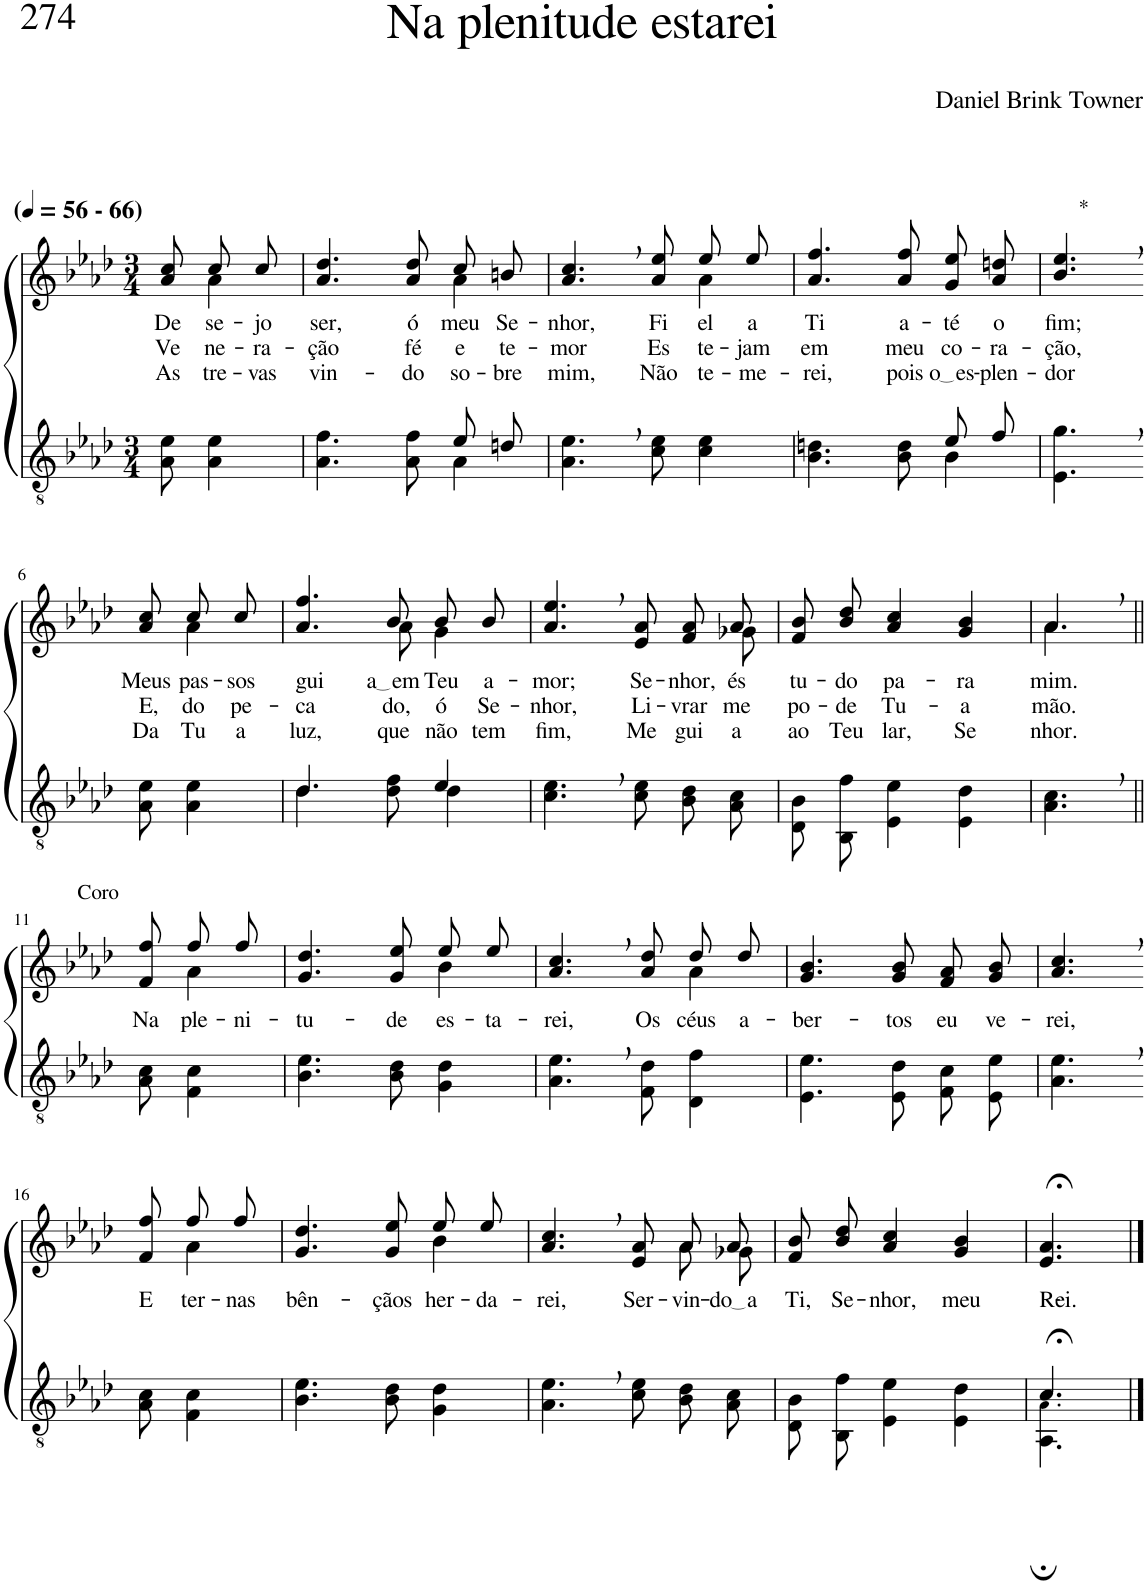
**kern	**kern	**text	**text	**text
*part2	*part1	*part1	*part1	*part1
*staff2	*staff1	*staff1	*staff1	*staff1
*I"Parte III e IV	*I"Parte I e II	*	*	*
*clefGv2	*clefG2	*	*	*
*Trd3c5	*Trd3c5	*	*	*
*k[b-e-a-d-]	*k[b-e-a-d-]	*	*	*
*M3/4	*M3/4	*	*	*
*MM56	*MM56	*	*	*
=1	=1	=1	=1	=1
!	!LO:TX:a:B:t=(	!	!	!
!	!LO:TX:a:B:t=- 66)	!	!	!
!	!	!LO:LY:b	!LO:LY:b	!LO:LY:b
*	*^	*	*	*
8A-\ 8e-\	8a-/ 8cc/	8ryy	De-	Ve-	As
!	!	!	!LO:LY:b	!LO:LY:b	!LO:LY:b
4A-\ 4e-\	8cc/L	4a-\	-se-	ne-	tre-
!	!	!	!LO:LY:b	!LO:LY:b	!LO:LY:b
.	8cc/J	.	-jo	-ra-	-vas
=2	=2	=2	=2	=2	=2
*^	*	*	*	*	*
!	!	!	!	!LO:LY:b	!LO:LY:b	!LO:LY:b
2ryy	4.A-\ 4.f\	4.a-/ 4.dd-/	2ryy	ser,	-ção	vin-
!	!	!	!	!LO:LY:b	!LO:LY:b	!LO:LY:b
.	8A-\ 8f\	8a-/ 8dd-/	.	ó	fé	-do
!	!	!	!	!LO:LY:b	!LO:LY:b	!LO:LY:b
8e-/L	4A-\	8cc/L	4a-\	meu	e	so-
!	!	!	!	!LO:LY:b	!LO:LY:b	!LO:LY:b
8dn/J	.	8bn/J	.	Se-	te-	bre
*v	*v	*	*	*	*	*
=3	=3	=3	=3	=3	=3
!	!	!	!LO:LY:b	!LO:LY:b	!LO:LY:b
4.A-\, 4.e-\,	4.a-/, 4.cc/,	2ryy	-nhor,	-mor	mim,
!	!	!	!LO:LY:b	!LO:LY:b	!LO:LY:b
8c\ 8e-\	8a-/ 8ee-/	.	Fi-	Es-	Não
!	!	!	!LO:LY:b	!LO:LY:b	!LO:LY:b
4c\ 4e-\	8ee-/L	4a-\	-el	te-	-te-
!	!	!	!LO:LY:b	!LO:LY:b	!LO:LY:b
.	8ee-/J	.	a	-jam	-me-
*	*v	*v	*	*	*
=4	=4	=4	=4	=4
*^	*	*	*	*
!	!	!	!LO:LY:b	!LO:LY:b	!LO:LY:b
4.ryy	4.B-\ 4.dn\	4.a-/ 4.ff/	Ti	em	-rei,
!	!	!	!LO:LY:b	!LO:LY:b	!LO:LY:b
8ryy	8B-\ 8d\	8a-/ 8ff/	a-	meu	pois
!	!	!	!LO:LY:b	!LO:LY:b	!LO:LY:b
8e-/L	4B-\	8g\ 8ee-\L	-té	co-	o es
!	!	!	!LO:LY:b	!LO:LY:b	!LO:LY:b
8f/J	.	8a-\ 8ddn\J	o	-ra-	-plen-
*v	*v	*	*	*	*
=5	=5	=5	=5	=5
!	!LO:TX:a:t=*	!	!	!
!	!	!LO:LY:b	!LO:LY:b	!LO:LY:b
4.E-\, 4.g\,	4.b-/, 4.ee-/,	fim;	-ção,	-dor
!!LO:LB:g=z
=6-	=6-	=6-	=6-	=6-
!	!	!LO:LY:b	!LO:LY:b	!LO:LY:b
*	*^	*	*	*
8A-\ 8e-\	8a-/ 8cc/	8ryy	Meus	E,	Da
!	!	!	!LO:LY:b	!LO:LY:b	!LO:LY:b
4A-\ 4e-\	8cc/L	4a-\	pas-	do	Tu
!	!	!	!LO:LY:b	!LO:LY:b	!LO:LY:b
.	8cc/J	.	sos	pe-	a
=7	=7	=7	=7	=7	=7
*^	*	*	*	*	*
!	!	!	!	!LO:LY:b	!LO:LY:b	!LO:LY:b
4.d-\	4.d-/	4.a-/ 4.ff/	4.ryy	gui-	-ca-	luz,
!	!	!	!	!LO:LY:b	!LO:LY:b	!LO:LY:b
8d-\ 8f\	8ryy	8b-/	8a-\	a em	do,	que
!	!	!	!	!LO:LY:b	!LO:LY:b	!LO:LY:b
4d-\	4e-/	8b-/L	4g\	Teu	ó	não
!	!	!	!	!LO:LY:b	!LO:LY:b	!LO:LY:b
.	.	8b-/J	.	a-	Se-	tem
*v	*v	*	*	*	*	*
=8	=8	=8	=8	=8	=8
!	!	!	!LO:LY:b	!LO:LY:b	!LO:LY:b
4.c\, 4.e-\,	4.a-/, 4.ee-/,	8ryy	-mor;	-nhor,	fim,
!	!	!	!LO:LY:b	!LO:LY:b	!LO:LY:b
*	*v	*v	*	*	*
8c\ 8e-\	8e-/ 8a-/	Se-	Li-	Me
!	!	!LO:LY:b	!LO:LY:b	!LO:LY:b
8B-\ 8d-\L	8f/ 8a-/L	-nhor,	-vrar-	gui-
*	*^	*	*	*
!	!	!	!LO:LY:b	!LO:LY:b	!LO:LY:b
8A-\ 8c\J	8a-/J	8g-X\	és	-me	a
=9	=9	=9	=9	=9	=9
!	!	!	!LO:LY:b	!LO:LY:b	!LO:LY:b
*	*v	*v	*	*	*
8D-/ 8B-/L	8f/ 8b-/L	tu-	-po-	ao
!	!	!LO:LY:b	!LO:LY:b	!LO:LY:b
8BB-/ 8f/J	8b-/ 8dd-/J	-do	-de	Teu
!	!	!LO:LY:b	!LO:LY:b	!LO:LY:b
4E-\ 4e-\	4a-/ 4cc/	pa-	Tu-	lar,
!	!	!LO:LY:b	!LO:LY:b	!LO:LY:b
4E-\ 4d-\	4g/ 4b-/	-ra	-a	Se-
=10	=10	=10	=10	=10
*	*^	*	*	*
!	!	!	!LO:LY:b	!LO:LY:b	!LO:LY:b
4.A-\, 4.c\,	4.a-,/	4.a-\	mim.	mão.	-nhor.
!!LO:LB:g=z	!!
=11||	=11||	=11||	=11||	=11||	=11||
!	!LO:TX:a:t=Coro	!	!	!	!
!	!	!	!LO:LY:b	!	!
8A-\ 8c\	8f/ 8ff/	8ryy	Na	.	.
!	!	!	!LO:LY:b	!	!
4F\ 4c\	8ff/L	4a-\	ple-	.	.
!	!	!	!LO:LY:b	!	!
.	8ff/J	.	ni-	.	.
=12	=12	=12	=12	=12	=12
!	!	!	!LO:LY:b	!	!
4.B-\ 4.e-\	4.g/ 4.dd-/	2ryy	-tu-	.	.
!	!	!	!LO:LY:b	!	!
8B-\ 8d-\	8g/ 8ee-/	.	-de	.	.
!	!	!	!LO:LY:b	!	!
4G\ 4d-\	8ee-/L	4b-\	-es-	.	.
!	!	!	!LO:LY:b	!	!
.	8ee-/J	.	-ta-	.	.
=13	=13	=13	=13	=13	=13
!	!	!	!LO:LY:b	!	!
4.A-\, 4.e-\,	4.a-/, 4.cc/,	2ryy	-rei,	.	.
!	!	!	!LO:LY:b	!	!
8F\ 8d-\	8a-/ 8dd-/	.	Os	.	.
!	!	!	!LO:LY:b	!	!
4D-\ 4f\	8dd-/L	4a-\	céus	.	.
!	!	!	!LO:LY:b	!	!
.	8dd-/J	.	a-	.	.
*	*v	*v	*	*	*
=14	=14	=14	=14	=14
!	!	!LO:LY:b	!	!
4.E-\ 4.e-\	4.g/ 4.b-/	-ber-	.	.
!	!	!LO:LY:b	!	!
8E-\ 8d-\	8g/ 8b-/	-tos	.	.
!	!	!LO:LY:b	!	!
8F\ 8c\L	8f/ 8a-/L	eu	.	.
!	!	!LO:LY:b	!	!
8E-\ 8e-\J	8g/ 8b-/J	ve-	.	.
=15	=15	=15	=15	=15
!	!	!LO:LY:b	!	!
4.A-\, 4.e-\,	4.a-/, 4.cc/,	-rei,	.	.
!!LO:LB:g=z
=16-	=16-	=16-	=16-	=16-
!	!	!LO:LY:b	!	!
*	*^	*	*	*
8A-\ 8c\	8f/ 8ff/	8ryy	E-	.	.
!	!	!	!LO:LY:b	!	!
4F\ 4c\	8ff/L	4a-\	ter-	.	.
!	!	!	!LO:LY:b	!	!
.	8ff/J	.	-nas	.	.
=17	=17	=17	=17	=17	=17
!	!	!	!LO:LY:b	!	!
4.B-\ 4.e-\	4.g/ 4.dd-/	2ryy	bên-	.	.
!	!	!	!LO:LY:b	!	!
8B-\ 8d-\	8g/ 8ee-/	.	-çãos	.	.
!	!	!	!LO:LY:b	!	!
4G\ 4d-\	8ee-/L	4b-\	her-	.	.
!	!	!	!LO:LY:b	!	!
.	8ee-/J	.	-da-	.	.
=18	=18	=18	=18	=18	=18
!	!	!	!LO:LY:b	!	!
4.A-\, 4.e-\,	4.a-/, 4.cc/,	2ryy	-rei,	.	.
!	!	!	!LO:LY:b	!	!
8c\ 8e-\	8e-/ 8a-/	.	Ser-	.	.
!	!	!	!LO:LY:b	!	!
8B-\ 8d-\L	8a-/L	8a-\L	-vin-	.	.
!	!	!	!LO:LY:b	!	!
8A-\ 8c\J	8a-/J	8g-X\J	do a	.	.
=19	=19	=19	=19	=19	=19
!	!	!	!LO:LY:b	!	!
*	*v	*v	*	*	*
8D-/ 8B-/L	8f/ 8b-/L	Ti,	.	.
!	!	!LO:LY:b	!	!
8BB-/ 8f/J	8b-/ 8dd-/J	Se-	.	.
!	!	!LO:LY:b	!	!
4E-\ 4e-\	4a-/ 4cc/	-nhor,	.	.
!	!	!LO:LY:b	!	!
4E-\ 4d-\	4g/ 4b-/	meu	.	.
=20	=20	=20	=20	=20
*^	*	*	*	*
!	!	!	!LO:LY:b	!	!
4.c;</	4.AA-\; 4.A-!\;	4.e-/;< 4.a-/;<	Rei.-	.	.
*v	*v	*	*	*	*
==	==	==	==	==
*-	*-	*-	*-	*-
